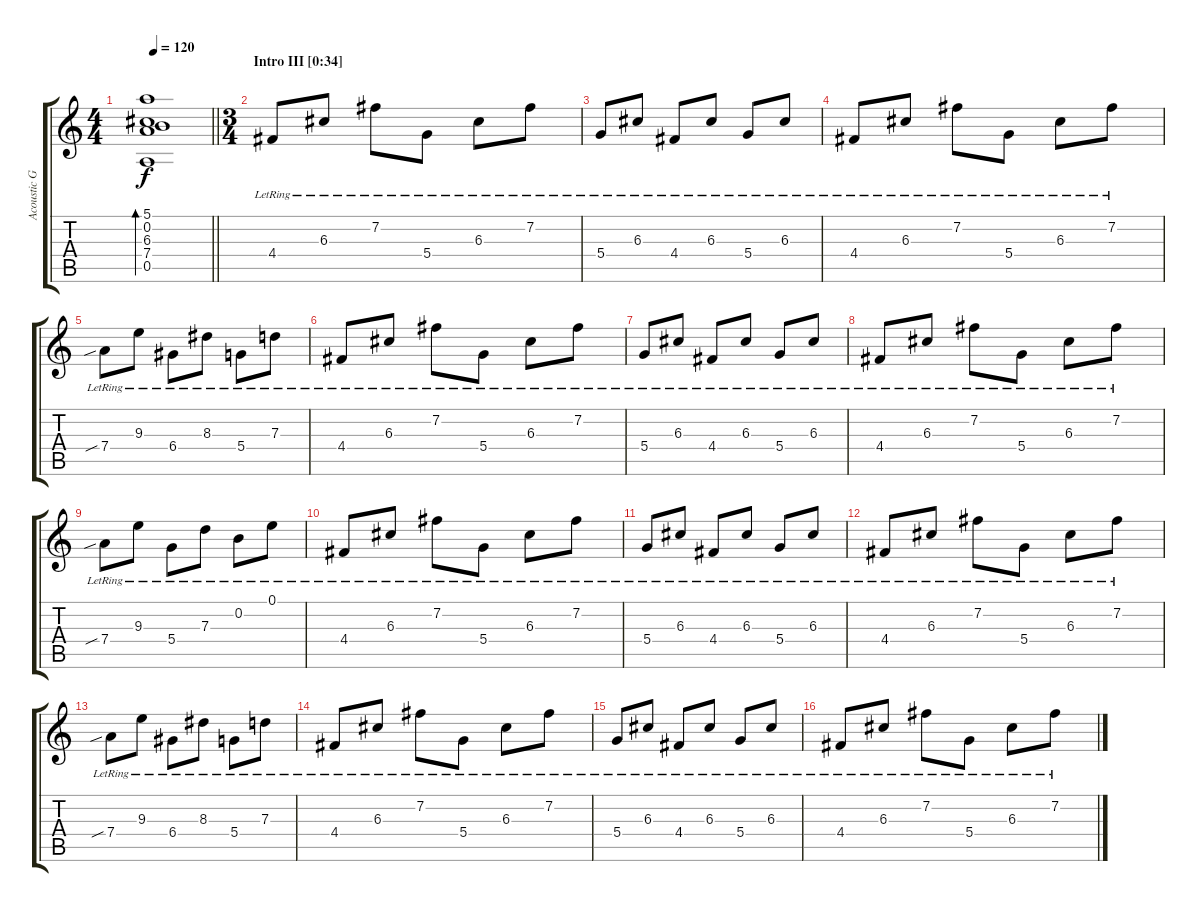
\track ("Acoustic Guitar II" "Acoustic G") {instrument acousticguitarsteel}
\staff {score tabs}
\tuning (E4 B3 G3 D3 A2 E2) {hide}
\ts (4 4)
\tempo 120
\clef g2
\barLineRight lightlight
\ks c
(5.1 0.2 6.3 7.4 0.5).1{bd 120 dy f} |
\ts (3 4)
\section ("" "Intro III [0:34]")
4.4{lr}.8 6.3{lr}.8 7.2{lr}.8 5.4{lr}.8 6.3{lr}.8 7.2{lr}.8 |
5.4{lr}.8 6.3{lr}.8 4.4{lr}.8 6.3{lr}.8 5.4{lr}.8 6.3{lr}.8 |
4.4{lr}.8 6.3{lr}.8 7.2{lr}.8 5.4{lr}.8 6.3{lr}.8 7.2{lr}.8 |
7.4{sib lr}.8 9.3{lr}.8 6.4{lr}.8 8.3{lr}.8 5.4{lr}.8 7.3{lr}.8 |
4.4{lr}.8 6.3{lr}.8 7.2{lr}.8 5.4{lr}.8 6.3{lr}.8 7.2{lr}.8 |
5.4{lr}.8 6.3{lr}.8 4.4{lr}.8 6.3{lr}.8 5.4{lr}.8 6.3{lr}.8 |
4.4{lr}.8 6.3{lr}.8 7.2{lr}.8 5.4{lr}.8 6.3{lr}.8 7.2{lr}.8 |
7.4{sib lr}.8 9.3{lr}.8 5.4{lr}.8 7.3{lr}.8 0.2{lr}.8 0.1{lr}.8 |
4.4{lr}.8 6.3{lr}.8 7.2{lr}.8 5.4{lr}.8 6.3{lr}.8 7.2{lr}.8 |
5.4{lr}.8 6.3{lr}.8 4.4{lr}.8 6.3{lr}.8 5.4{lr}.8 6.3{lr}.8 |
4.4{lr}.8 6.3{lr}.8 7.2{lr}.8 5.4{lr}.8 6.3{lr}.8 7.2{lr}.8 |
7.4{sib lr}.8 9.3{lr}.8 6.4{lr}.8 8.3{lr}.8 5.4{lr}.8 7.3{lr}.8 |
4.4{lr}.8 6.3{lr}.8 7.2{lr}.8 5.4{lr}.8 6.3{lr}.8 7.2{lr}.8 |
5.4{lr}.8 6.3{lr}.8 4.4{lr}.8 6.3{lr}.8 5.4{lr}.8 6.3{lr}.8 |
4.4{lr}.8 6.3{lr}.8 7.2{lr}.8 5.4{lr}.8 6.3{lr}.8 7.2{lr}.8
